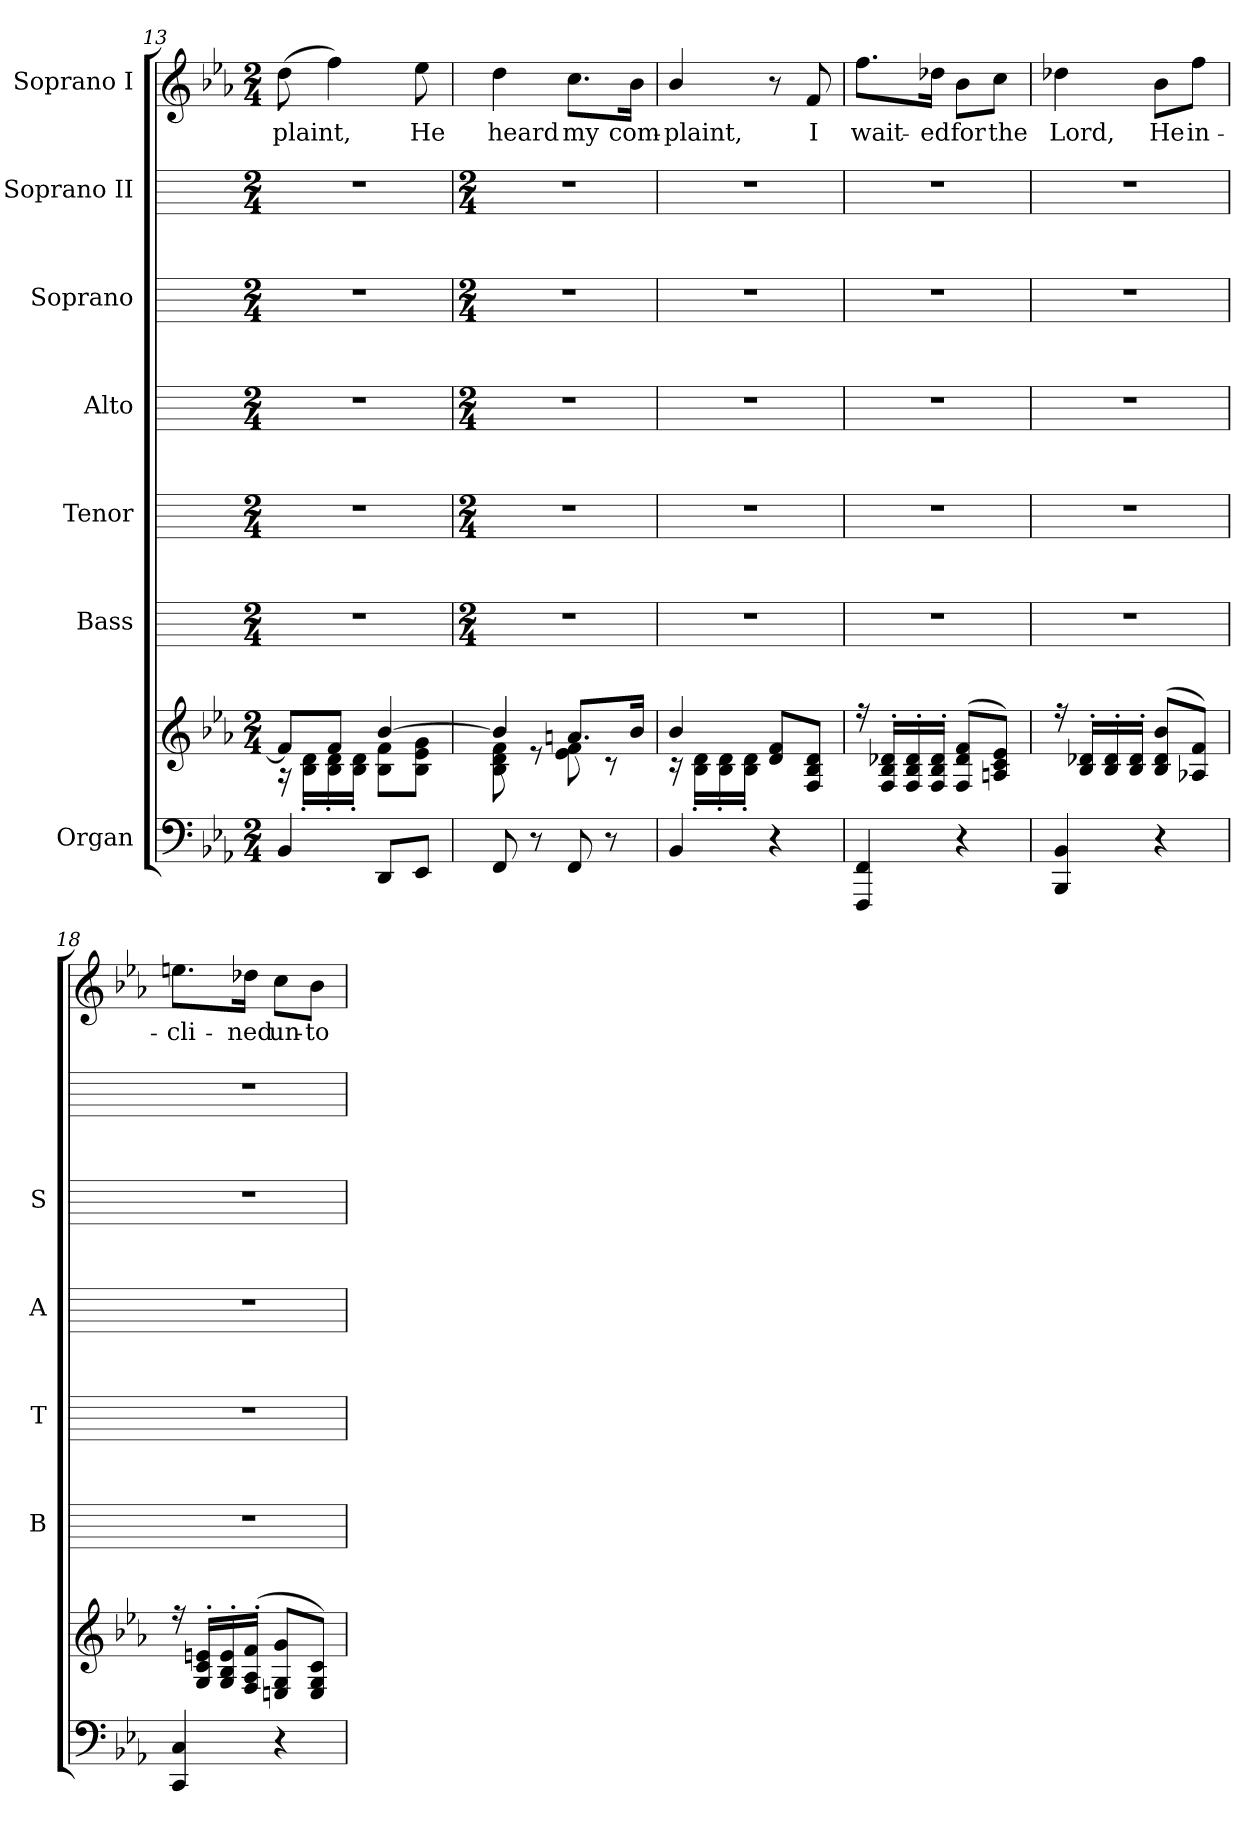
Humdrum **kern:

**kern	**kern	**kern	**kern	**kern	**kern	**kern	**kern	**text
*part7	*part7	*part6	*part5	*part4	*part3	*part2	*part1	*part1
*staff8	*staff7	*staff6	*staff5	*staff4	*staff3	*staff2	*staff1	*staff1
*I"Organ	*	*I"Bass	*I"Tenor	*I"Alto	*I"Soprano	*I"Soprano II	*I"Soprano I	*
*	*	*I'B	*I'T	*I'A	*I'S	*	*	*
*clefF4	*clefG2	*	*	*	*	*	*clefG2	*
*k[b-e-a-]	*k[b-e-a-]	*	*	*	*	*	*k[b-e-a-]	*
*E-:	*E-:	*	*	*	*	*	*E-:	*
*M2/4	*M2/4	*M2/4	*M2/4	*M2/4	*M2/4	*M2/4	*M2/4	*
=13	=13	=13	=13	=13	=13	=13	=13	=13
*	*^	*	*	*	*	*	*	*
!	!	!	!	!	!	!	!	!	!LO:LY:b
4BB-	8f/L]	16r	2r	2r	2r	2r	2r	(>8dd	-plaint,
.	.	16B-\' 16d\'LL	.	.	.	.	.	.	.
.	8f/J	16B-\' 16d\'	.	.	.	.	.	4ff)	.
.	.	16B-\' 16d\'JJ	.	.	.	.	.	.	.
8DDL	[4b-/	8B-\ 8f\L	.	.	.	.	.	.	.
!	!	!	!	!	!	!	!	!	!LO:LY:b
8EE-J	.	8B-\ 8e-\ 8g\J	.	.	.	.	.	8ee-	He
!!LO:LB:g=z
=14	=14	=14	=14	=14	=14	=14	=14	=14	=14
*	*	*	*M2/4	*M2/4	*M2/4	*M2/4	*M2/4	*	*
!	!	!	!	!	!	!	!	!	!LO:LY:b
8FF	4b-/]	8B-\ 8d\ 8f\	2r	2r	2r	2r	2r	4dd	heard
8r	.	8r	.	.	.	.	.	.	.
!	!	!	!	!	!	!	!	!	!LO:LY:b
8FF	8.an/L	8e-\ 8f\	.	.	.	.	.	8.cc\L	my
8r	.	8r	.	.	.	.	.	.	.
!	!	!	!	!	!	!	!	!	!LO:LY:b
.	16b-/J	.	.	.	.	.	.	16b-\Jk	com-
=15	=15	=15	=15	=15	=15	=15	=15	=15	=15
!	!	!	!	!	!	!	!	!	!LO:LY:b
4BB-	4b-/	16r	2r	2r	2r	2r	2r	4b-/	-plaint,
.	.	16B-\' 16d\'LL	.	.	.	.	.	.	.
.	.	16B-\' 16d\'	.	.	.	.	.	.	.
.	.	16B-\' 16d\'JJ	.	.	.	.	.	.	.
4r	8d/ 8f/L	4ryy	.	.	.	.	.	8r	.
!	!	!	!	!	!	!	!	!	!LO:LY:b
.	8F/ 8B-/ 8d/J	.	.	.	.	.	.	8f	I
=16	=16	=16	=16	=16	=16	=16	=16	=16	=16
!	!	!LO:N:vis=1	!	!	!	!	!	!	!LO:LY:b
4FFF 4FF	16r	2ryy	2r	2r	2r	2r	2r	8.ff\L	wait-
.	16F/' 16B-/' 16d-X/'LL	.	.	.	.	.	.	.	.
.	16F/' 16B-/' 16d-/'	.	.	.	.	.	.	.	.
!	!	!	!	!	!	!	!	!	!LO:LY:b
.	16F/' 16B-/' 16d-/'JJ	.	.	.	.	.	.	16dd-X\Jk	-ed
!	!	!	!	!	!	!	!	!	!LO:LY:b
4r	(>8F/ 8d-/ 8f/L	.	.	.	.	.	.	8b-\L	for
!	!	!	!	!	!	!	!	!	!LO:LY:b
.	8An/ 8c/ 8e-/J)	.	.	.	.	.	.	8cc\J	the
=17	=17	=17	=17	=17	=17	=17	=17	=17	=17
!	!	!LO:N:vis=1	!	!	!	!	!	!	!LO:LY:b
4BBB- 4BB-	16r	2ryy	2r	2r	2r	2r	2r	4dd-X	Lord,
.	16B-/' 16d-X/'LL	.	.	.	.	.	.	.	.
.	16B-/' 16d-/'	.	.	.	.	.	.	.	.
.	16B-/' 16d-/'JJ	.	.	.	.	.	.	.	.
!	!	!	!	!	!	!	!	!	!LO:LY:b
4r	(>8B-/ 8d-/ 8b-/L	.	.	.	.	.	.	8b-\L	He
!	!	!	!	!	!	!	!	!	!LO:LY:b
.	8A-X/ 8f/J)	.	.	.	.	.	.	8ff\J	in-
=18	=18	=18	=18	=18	=18	=18	=18	=18	=18
!	!	!LO:N:vis=1	!	!	!	!	!	!	!LO:LY:b
4CC 4C	16r	2ryy	2r	2r	2r	2r	2r	8.een\L	-cli-
.	16G/' 16c/' 16en/'LL	.	.	.	.	.	.	.	.
.	16G/' 16B-/' 16e/'	.	.	.	.	.	.	.	.
!	!	!	!	!	!	!	!	!	!LO:LY:b
.	(>16F/' 16A-/' 16f/'JJ	.	.	.	.	.	.	16dd-X\Jk	-ned
!	!	!	!	!	!	!	!	!	!LO:LY:b
4r	8En/ 8G/ 8g/L	.	.	.	.	.	.	8cc\L	un-
!	!	!	!	!	!	!	!	!	!LO:LY:b
.	8E/ 8G/ 8c/J)	.	.	.	.	.	.	8b-\J	-to
*	*v	*v	*	*	*	*	*	*	*
=	=	=	=	=	=	=	=	=
*-	*-	*-	*-	*-	*-	*-	*-	*-
